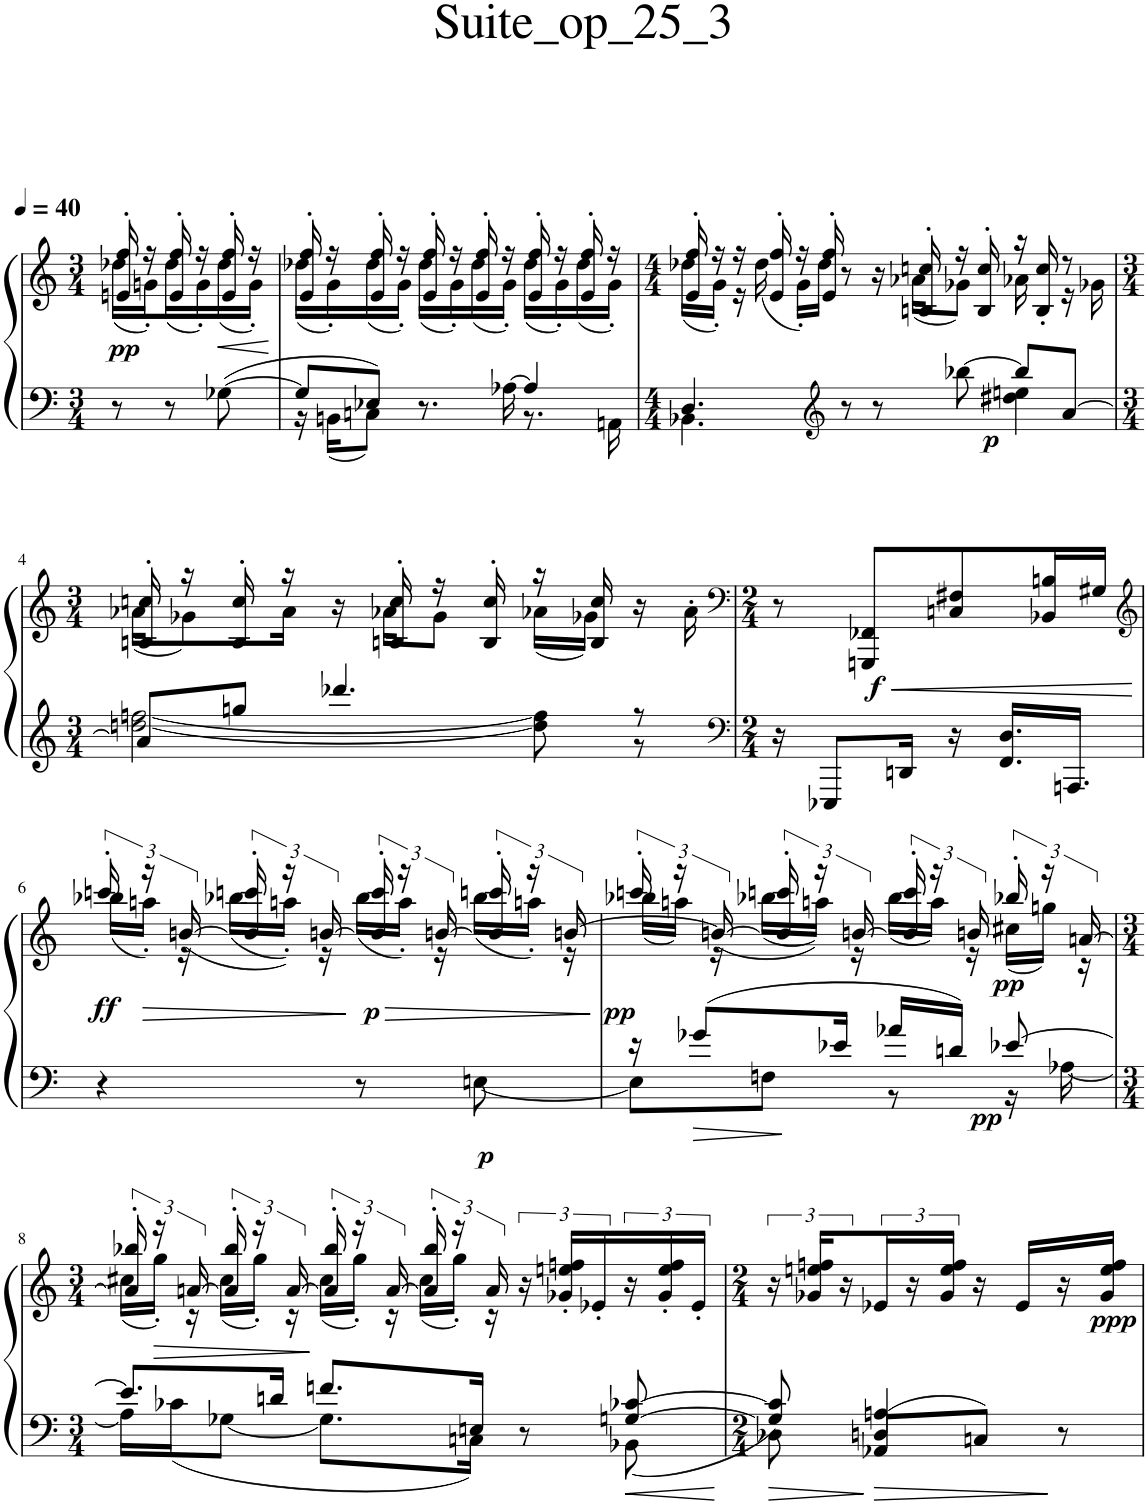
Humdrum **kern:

**kern	**kern	**dynam
*part1	*part1	*part1
*staff2	*staff1	*staff1/2
*I"Piano	*	*
*I'Pno.	*	*
*clefF4	*clefG2	*
*k[]	*k[]	*
*M3/4	*M3/4	*
*MM40	*MM40	*
=1	=1	=1
*	*^	*
!	!	!	!LO:DY:b
8r	16en/' 16ff/'	(16dd-X\LL	pp
.	16r	16gn'\J)	.
8r	16e/' 16ff/'	(16dd-\L	.
.	16r	16g'\)	.
!	!	!	!LO:HP:b
[8G-X\	16e/' 16ff/'	(16dd-\	<
.	16r	16g'\JJ)	.
*	*v	*v	*
.	.	[
=2	=2	=2
*^	*^	*
8G-/L]	16r	16e/' 16ff/'	(16dd-X\LL	.
.	16BBn\KL	16r	16g'\)	.
8E-X/J	8Cn\J	16e/' 16ff/'	(16dd-\	.
.	.	16r	16g'\JJ)	.
8.r	4ryy	16e/' 16ff/'	(16dd-\LL	.
.	.	16r	16g'\)	.
.	.	16e/' 16ff/'	(16dd-\	.
[16A-X\	.	16r	16g'\JJ)	.
4A-/]	8.r	16e/' 16ff/'	(16dd-\LL	.
.	.	16r	16g'\)	.
.	.	16e/' 16ff/'	(16dd-\	.
.	16AAn\	16r	16g'\JJ)	.
=3	=3	=3	=3	=3
*M4/4	*	*M4/4	*	*
4.D/	4.BB-X\	16e/' 16ff/'	(16dd-X\LL	.
.	.	16r	16g'\JJ)	.
.	.	16r	16r	.
.	.	16e/' 16ff/'	(16dd-\	.
.	.	16r	16g'\LL)	.
.	.	16e/' 16ff/'	16dd-\JJ	.
*clefG2	*	*	*	*
8r	4.ryy	8r	8.ryy	.
8r	.	16r	.	.
.	.	16Bn/' 16ccn/'	(16a-X\KL	.
!	!	!	!	!LO:DY:b=2
[8bb-X\	.	16r	8g-X\J)	p
.	.	16B/' 16cc/'	.	.
8bb-/L]	4dd#X\ 4een\	16r	16a-X\	.
.	.	16B/' 16cc/'	16ryy	.
[8a/J	.	8r	16r	.
.	.	.	16g-X\	.
!!LO:LB:g=z	!!
=4	=4	=4	=4	=4
*M3/4	*	*M3/4	*	*
[2ddn\ [2ffn\	8a/L]	16Bn/' 16ccn/'	(16a-X\KL	.
.	.	16r	8g-X\)	.
.	8ggn/J	16B/' 16cc/'	.	.
.	.	16r	16a-\Jk	.
.	4.ddd-X/	16r	16ryy	.
.	.	16Bn/' 16cc/'	16a-X\KL	.
.	.	16r	8g-\J	.
.	.	16B/' 16cc/'	.	.
8dd\] 8ff\]	.	16r	(16a-X\LL	.
.	.	16B/ 16cc/	16g-X\JJ)	.
8r	8r	16r	8ryy	.
.	.	16a-'\	.	.
*v	*v	*	*	*
*	*v	*v	*
=5	=5	=5
*clefF4	*clefF4	*
*M2/4	*M2/4	*
16r	8r	.
8EEE-X/L	.	.
!	!	!LO:HP:b
!	!	!LO:DY:n=1:b
.	8GGGn/ 8FF-X/L	< f
16DDn/Jk	.	.
16r	8Cn/ 8F#X/	.
16.FF/ 16.D/LL	.	.
.	16BB-X/ 16Bn/L	.
16.AAAn/JJ	.	.
.	16G#X/JJ	.
.	.	[
!!LO:LB:g=z
=6	=6	=6
*	*clefG2	*
*	*^	*
!	!	!	!LO:DY:b
4r	24cccn'/	(24bb-X\LL	ff
!	!	!	!LO:HP:b
.	24r	24aan'\JJ)	>
.	([24bn/	24r	.
.	24b/]' 24cccn/'	(24bb-X\LL	.
.	24r	24aan'\JJ))	.
.	[24bn/	24r	.
!	!	!	!LO:HP:n=1:b
!	!	!	!LO:DY:n=1:b
8r	24b/]' 24ccc/'	(24bb-\LL	] > p
.	24r	24aa'\JJ)	.
.	[24bn/	24r	.
!	!	!	!LO:DY:n=2:b=2
[8En\	24b/]' 24cccn/'	(24bb-\LL	p
.	24r	24aan'\JJ)	.
.	[24bn/	24r	.
*	*v	*v	*
.	.	]
=7	=7	=7
*^	*^	*
!	!	!	!	!LO:DY:b
16r	8E\L]	24cccn'/	(24bb-X\LL	pp
.	.	24r	24aan\JJ)	.
8g-X/L	.	.	.	.
.	.	(24bn/_	24r	.
.	8Fn\J	24b/]' 24cccn/'	(24bb-X\LL	.
.	.	24r	24aan\JJ))	.
16e-X/Jk	.	.	.	.
.	.	[24bn/	24r	.
16a-X/LL	8r	24b/]' 24ccc/'	(24bb-\LL	.
.	.	24r	24aa\JJ)	.
16dn/JJ	.	.	.	.
.	.	24bn/	24r	.
!	!	!	!	!LO:DY:b=2
!	!	!	!	!LO:DY:n=1:b
[8e-X/	16r	24bb-X'/	(24cc#X\LL	pp pp
.	.	24r	24ggn\JJ)	.
.	[16A-X\	.	.	.
.	.	[24an/	24r	.
!!LO:LB:g=z	!!
=8	=8	=8	=8	=8
*M3/4	*	*M3/4	*	*
8.e-/L]	16A-\LL]	24a/]' 24bb-X/'	(24cc#X\LL	.
!	!	!	!	!LO:HP:b
.	.	24r	24gg'\JJ)	>
.	16c-X\J	.	.	.
.	.	[24an/	24r	.
.	[8G-X\J	24a/]' 24bb-/'	(24cc#\LL	.
.	.	24r	24gg'\JJ)	.
16dn/Jk	.	.	.	.
.	.	[24a/	24r	.
8.fn/L	8.G-\L]	24a/]' 24bb-/'	(24cc#\LL	]
.	.	24r	24gg'\JJ)	.
.	.	[24a/	24r	.
.	.	24a/]' 24bb-/'	(24cc#\LL	.
.	.	24r	24gg'\JJ)	.
16En/Jk	16Cn\Jk	.	.	.
.	.	24a/	24r	.
8r	8ryy	24r	4ryy	.
.	.	24g-X/' 24een/' 24ffn/'LL	.	.
.	.	24e-X'/	.	.
[8Gn/ [8c-X/	8BB-X\	24r	.	.
.	.	24g-/' 24ee/' 24ff/'	.	.
.	.	24e-'/JJ	.	.
*	*	*v	*v	*
=9	=9	=9	=9
*M2/4	*	*M2/4	*
8D-X\	8G/] 8c-/]	24r	.
.	.	24g-X/ 24een/ 24ffn/LL	.
.	.	24r	.
8AA-X/L	4Dn/ 4An/	24e-X/L	.
.	.	24r	.
.	.	24g-/ 24ee/ 24ff/JJ	.
8Cn/J	.	16r	.
.	.	16e-/LL	.
8r	8ryy	16r	.
!	!	!	!LO:DY:b
.	.	16g-/ 16ee/ 16ff/JJ	ppp
*v	*v	*	*
=	=	=
*-	*-	*-
